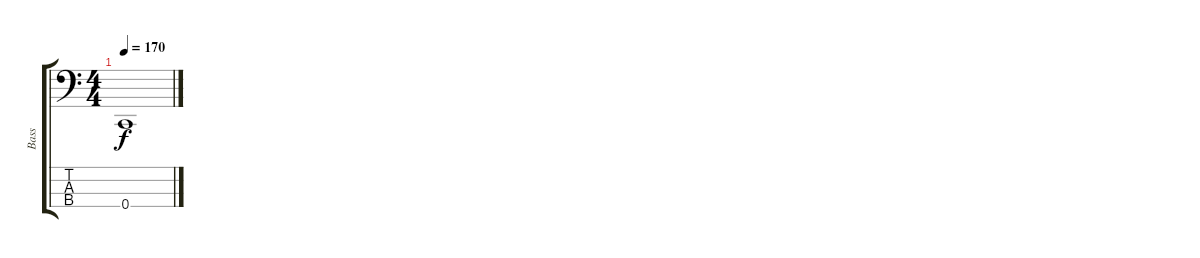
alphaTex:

\track ("Bass" "Bass") {instrument electricbassfinger}
\staff {score tabs}
\tuning (Eb2 Bb1 F1 C1) {hide}
\ts (4 4)
\tempo 170
\clef f4
\ks c
0.4.1{dy f}
